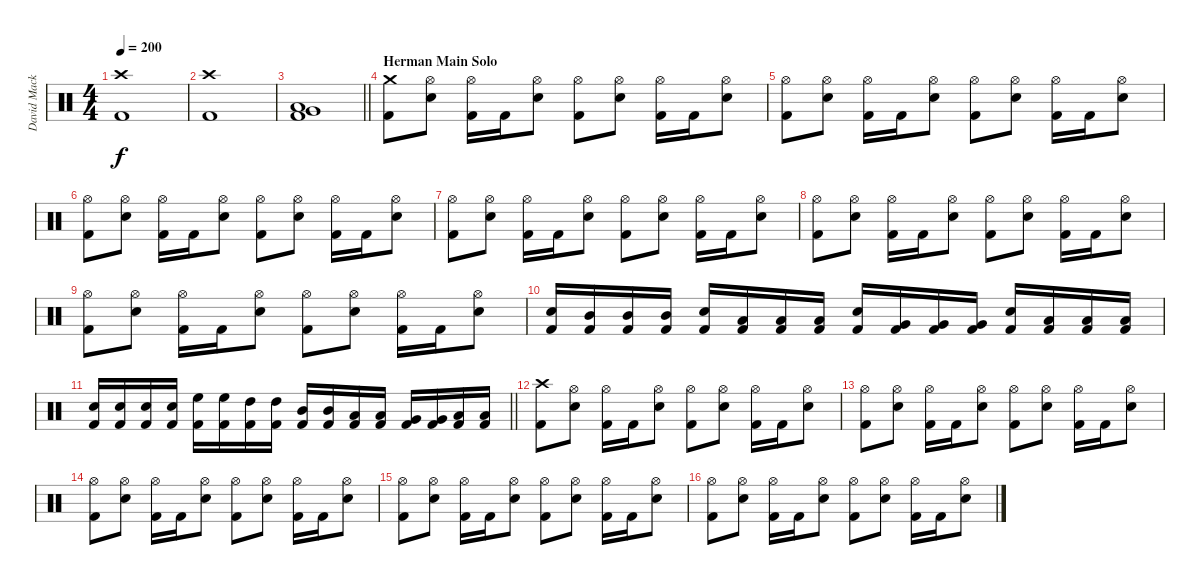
\track ("David Mackintosh (Drums)" "David Mack") {instrument percussion}
\staff {score}
\articulation defaults
\ts (4 4)
\tempo 200
\clef neutral
\ks aminor
("Kick (hit) 2" "Crash high (hit)").1{dy f} |
("Kick (hit) 2" "Crash high (hit)").1 |
\barLineRight lightlight
("Kick (hit) 2" "Very Low Tom (hit)" "Low Floor Tom (hit)").1 |
\section ("" "Herman Main Solo")
("Kick (hit) 2" "Crash medium (hit)").8 ("Snare (hit) 2" "Hi-Hat (open)").8 ("Kick (hit) 2" "Hi-Hat (open)").16 "Kick (hit) 2".16 ("Snare (hit) 2" "Hi-Hat (open)").8 ("Kick (hit) 2" "Hi-Hat (open)").8 ("Snare (hit) 2" "Hi-Hat (open)").8 ("Kick (hit) 2" "Hi-Hat (open)").16 "Kick (hit) 2".16 ("Snare (hit) 2" "Hi-Hat (open)").8 |
("Kick (hit) 2" "Hi-Hat (open)").8 ("Snare (hit) 2" "Hi-Hat (open)").8 ("Kick (hit) 2" "Hi-Hat (open)").16 "Kick (hit) 2".16 ("Snare (hit) 2" "Hi-Hat (open)").8 ("Kick (hit) 2" "Hi-Hat (open)").8 ("Snare (hit) 2" "Hi-Hat (open)").8 ("Kick (hit) 2" "Hi-Hat (open)").16 "Kick (hit) 2".16 ("Snare (hit) 2" "Hi-Hat (open)").8 |
("Kick (hit) 2" "Hi-Hat (open)").8 ("Snare (hit) 2" "Hi-Hat (open)").8 ("Kick (hit) 2" "Hi-Hat (open)").16 "Kick (hit) 2".16 ("Snare (hit) 2" "Hi-Hat (open)").8 ("Kick (hit) 2" "Hi-Hat (open)").8 ("Snare (hit) 2" "Hi-Hat (open)").8 ("Kick (hit) 2" "Hi-Hat (open)").16 "Kick (hit) 2".16 ("Snare (hit) 2" "Hi-Hat (open)").8 |
("Kick (hit) 2" "Hi-Hat (open)").8 ("Snare (hit) 2" "Hi-Hat (open)").8 ("Kick (hit) 2" "Hi-Hat (open)").16 "Kick (hit) 2".16 ("Snare (hit) 2" "Hi-Hat (open)").8 ("Kick (hit) 2" "Hi-Hat (open)").8 ("Snare (hit) 2" "Hi-Hat (open)").8 ("Kick (hit) 2" "Hi-Hat (open)").16 "Kick (hit) 2".16 ("Snare (hit) 2" "Hi-Hat (open)").8 |
("Kick (hit) 2" "Hi-Hat (open)").8 ("Snare (hit) 2" "Hi-Hat (open)").8 ("Kick (hit) 2" "Hi-Hat (open)").16 "Kick (hit) 2".16 ("Snare (hit) 2" "Hi-Hat (open)").8 ("Kick (hit) 2" "Hi-Hat (open)").8 ("Snare (hit) 2" "Hi-Hat (open)").8 ("Kick (hit) 2" "Hi-Hat (open)").16 "Kick (hit) 2".16 ("Snare (hit) 2" "Hi-Hat (open)").8 |
("Kick (hit) 2" "Hi-Hat (open)").8 ("Snare (hit) 2" "Hi-Hat (open)").8 ("Kick (hit) 2" "Hi-Hat (open)").16 "Kick (hit) 2".16 ("Snare (hit) 2" "Hi-Hat (open)").8 ("Kick (hit) 2" "Hi-Hat (open)").8 ("Snare (hit) 2" "Hi-Hat (open)").8 ("Kick (hit) 2" "Hi-Hat (open)").16 "Kick (hit) 2".16 ("Snare (hit) 2" "Hi-Hat (open)").8 |
("Kick (hit) 2" "Snare (hit) 2").16 ("Kick (hit) 2" "Mid Tom (hit)").16 ("Kick (hit) 2" "Mid Tom (hit)").16 ("Kick (hit) 2" "Mid Tom (hit)").16 ("Kick (hit) 2" "Snare (hit) 2").16 ("Kick (hit) 2" "Low Tom (hit)").16 ("Kick (hit) 2" "Low Tom (hit)").16 ("Kick (hit) 2" "Low Tom (hit)").16 ("Kick (hit) 2" "Snare (hit) 2").16 ("Kick (hit) 2" "Very Low Tom (hit)").16 ("Kick (hit) 2" "Very Low Tom (hit)").16 ("Kick (hit) 2" "Very Low Tom (hit)").16 ("Kick (hit) 2" "Snare (hit) 2").16 ("Kick (hit) 2" "Low Floor Tom (hit)").16 ("Kick (hit) 2" "Low Floor Tom (hit)").16 ("Kick (hit) 2" "Low Floor Tom (hit)").16 |
\barLineRight lightlight
("Kick (hit) 2" "Snare (hit) 2").16 ("Kick (hit) 2" "Snare (hit) 2").16 ("Kick (hit) 2" "Snare (hit) 2").16 ("Kick (hit) 2" "Snare (hit) 2").16 ("Kick (hit) 2" "High Floor Tom (hit)").16 ("Kick (hit) 2" "High Floor Tom (hit)").16 ("Kick (hit) 2" "High Tom (hit)").16 ("Kick (hit) 2" "High Tom (hit)").16 ("Kick (hit) 2" "Mid Tom (hit)").16 ("Kick (hit) 2" "Mid Tom (hit)").16 ("Kick (hit) 2" "Low Tom (hit)").16 ("Kick (hit) 2" "Low Tom (hit)").16 ("Kick (hit) 2" "Very Low Tom (hit)").16 ("Kick (hit) 2" "Very Low Tom (hit)").16 ("Kick (hit) 2" "Low Floor Tom (hit)").16 ("Kick (hit) 2" "Low Floor Tom (hit)").16 |
("Kick (hit) 2" "Crash high (hit)").8 ("Snare (hit) 2" "Hi-Hat (open)").8 ("Kick (hit) 2" "Hi-Hat (open)").16 "Kick (hit) 2".16 ("Snare (hit) 2" "Hi-Hat (open)").8 ("Kick (hit) 2" "Hi-Hat (open)").8 ("Snare (hit) 2" "Hi-Hat (open)").8 ("Kick (hit) 2" "Hi-Hat (open)").16 "Kick (hit) 2".16 ("Snare (hit) 2" "Hi-Hat (open)").8 |
("Kick (hit) 2" "Hi-Hat (open)").8 ("Snare (hit) 2" "Hi-Hat (open)").8 ("Kick (hit) 2" "Hi-Hat (open)").16 "Kick (hit) 2".16 ("Snare (hit) 2" "Hi-Hat (open)").8 ("Kick (hit) 2" "Hi-Hat (open)").8 ("Snare (hit) 2" "Hi-Hat (open)").8 ("Kick (hit) 2" "Hi-Hat (open)").16 "Kick (hit) 2".16 ("Snare (hit) 2" "Hi-Hat (open)").8 |
("Kick (hit) 2" "Hi-Hat (open)").8 ("Snare (hit) 2" "Hi-Hat (open)").8 ("Kick (hit) 2" "Hi-Hat (open)").16 "Kick (hit) 2".16 ("Snare (hit) 2" "Hi-Hat (open)").8 ("Kick (hit) 2" "Hi-Hat (open)").8 ("Snare (hit) 2" "Hi-Hat (open)").8 ("Kick (hit) 2" "Hi-Hat (open)").16 "Kick (hit) 2".16 ("Snare (hit) 2" "Hi-Hat (open)").8 |
("Kick (hit) 2" "Hi-Hat (open)").8 ("Snare (hit) 2" "Hi-Hat (open)").8 ("Kick (hit) 2" "Hi-Hat (open)").16 "Kick (hit) 2".16 ("Snare (hit) 2" "Hi-Hat (open)").8 ("Kick (hit) 2" "Hi-Hat (open)").8 ("Snare (hit) 2" "Hi-Hat (open)").8 ("Kick (hit) 2" "Hi-Hat (open)").16 "Kick (hit) 2".16 ("Snare (hit) 2" "Hi-Hat (open)").8 |
("Kick (hit) 2" "Hi-Hat (open)").8 ("Snare (hit) 2" "Hi-Hat (open)").8 ("Kick (hit) 2" "Hi-Hat (open)").16 "Kick (hit) 2".16 ("Snare (hit) 2" "Hi-Hat (open)").8 ("Kick (hit) 2" "Hi-Hat (open)").8 ("Snare (hit) 2" "Hi-Hat (open)").8 ("Kick (hit) 2" "Hi-Hat (open)").16 "Kick (hit) 2".16 ("Snare (hit) 2" "Hi-Hat (open)").8
